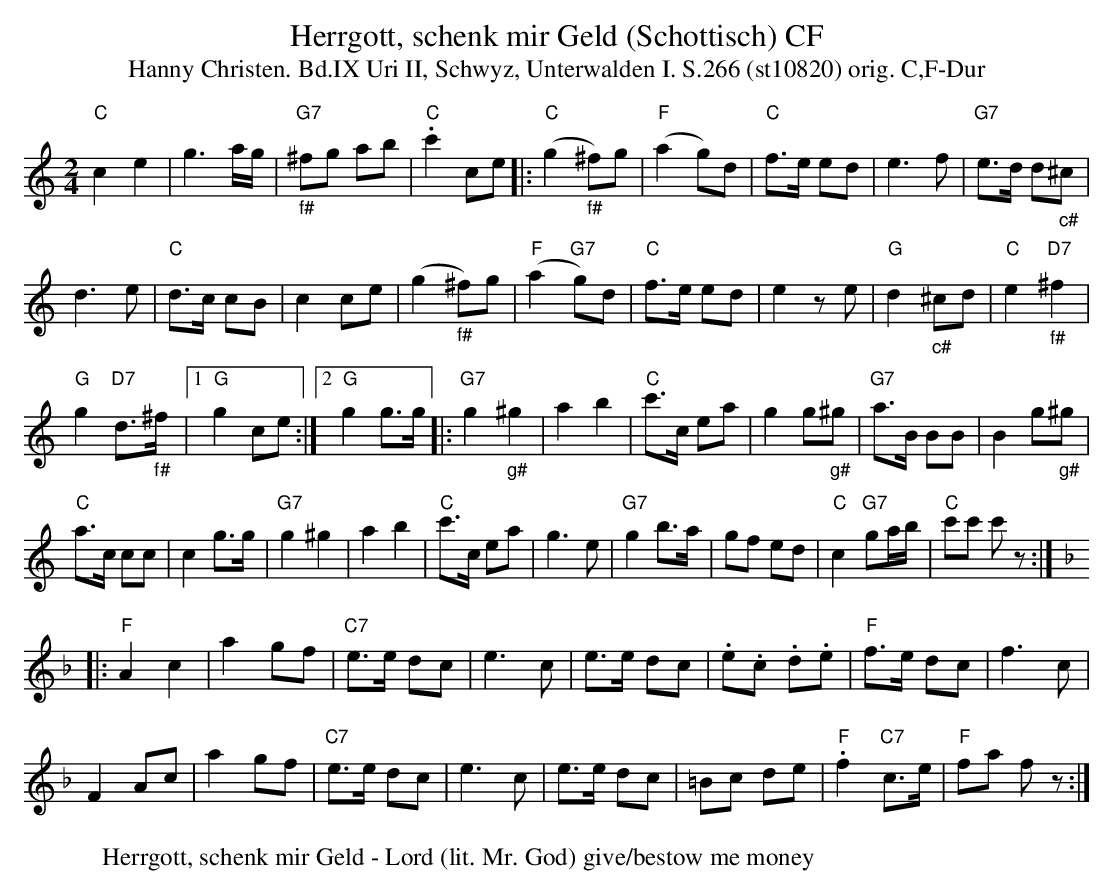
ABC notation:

X:1
T: Herrgott, schenk mir Geld (Schottisch) CF
T:Hanny Christen. Bd.IX Uri II, Schwyz, Unterwalden I. S.266 (st10820) orig. C,F-Dur
M:2/4
L:1/4
K:C %%MIDI gchordon
"C"ce | g>a/g// | "G7""_f#"^f/g/ a/b/ | ."C"c' c/e/ |: ("C"g "_f#"^f/)g/ | ("F"a g/)d/ | "C"f/>e/ e/d/ | e>f | "G7"e/>d/ d/"_c#"^c/ |
d>e | "C"d/>c/ c/B/ | c c/e/ | (g "_f#"^f/)g/ | ("F"a "G7"g/)d/ |   "C"f/>e/ e/d/ | e z/e/ | "G"d "_c#"^c/d/ | "C"e "D7""_f#"^f |
"G"g "D7"d/>"_f#"^f/ |1 "G"g c/e/ :|2 "G"g g/>g/ |:"G7"g "_g#"^g | a b | "C"c'/>c/ e/a/ | g g/"_g#"^g/ | "G7"a/>B/ B/B/ | B g/"_g#"^g/ |
"C"a/>c/ c/c/ | c g/>g/ | "G7"g ^g | a b | "C"c'/>c/ e/a/ | g>e | "G7"g b/>a/ | g/f/ e/d/ | "C"c "G7"g/a//b// | "C"c'/c'/ c'/ z/ :|
K:F
L:1/8
|: "F"A2c2 |  a2 gf | "C7"e>e dc | e3 c | e>e dc | .e.c .d.e | "F"f>e dc | f3 c |
F2 Ac | a2 gf | "C7"e>e dc | e3 c | e>e dc | =Bc de | "F".f2 "C7"c>e | "F"fa f z :|
W: Herrgott, schenk mir Geld - Lord (lit. Mr. God) give/bestow me money
